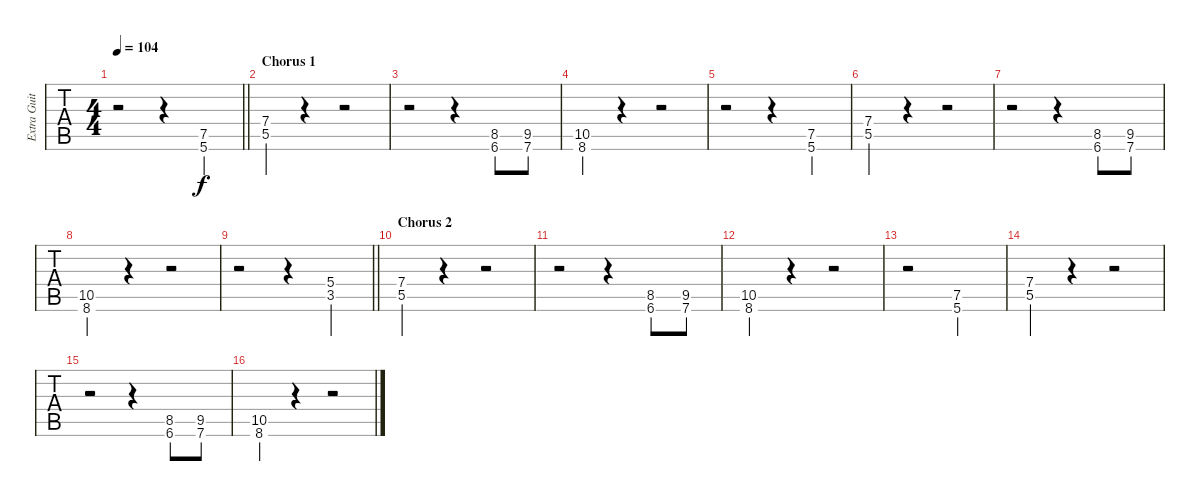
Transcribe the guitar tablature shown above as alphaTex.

\track ("Extra Guitar" "Extra Guit") {instrument overdrivenguitar}
\staff {tabs}
\tuning (E4 B3 G3 D3 A2 E2) {hide}
\ts (4 4)
\tempo 104
\clef g2
\barLineRight lightlight
\ks dminor
r.2{dy f} r.4 (7.5 5.6).4 |
\section ("" "Chorus 1")
(7.4 5.5).4 r.4 r.2 |
r.2 r.4 (8.5 6.6).8 (9.5 7.6).8 |
(10.5 8.6).4 r.4 r.2 |
r.2 r.4 (7.5 5.6).4 |
(7.4 5.5).4 r.4 r.2 |
r.2 r.4 (8.5 6.6).8 (9.5 7.6).8 |
(10.5 8.6).4 r.4 r.2 |
\barLineRight lightlight
r.2 r.4 (5.4 3.5).4 |
\section ("" "Chorus 2")
(7.4 5.5).4 r.4 r.2 |
r.2 r.4 (8.5 6.6).8 (9.5 7.6).8 |
(10.5 8.6).4 r.4 r.2 |
r.2 (7.5 5.6).2 |
(7.4 5.5).4 r.4 r.2 |
r.2 r.4 (8.5 6.6).8 (9.5 7.6).8 |
(10.5 8.6).4 r.4 r.2
